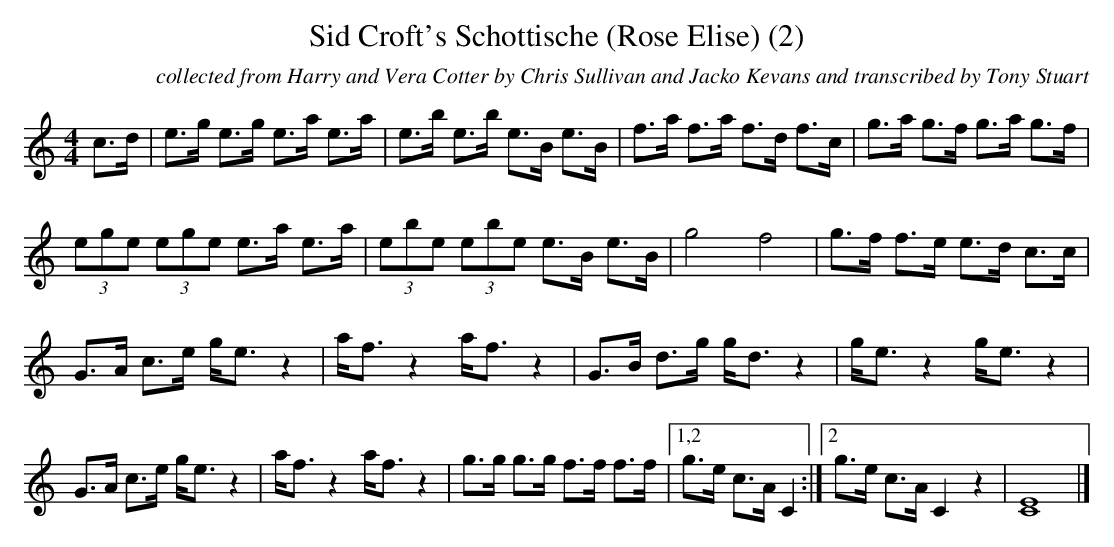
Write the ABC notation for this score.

X:1
T:Sid Croft's Schottische (Rose Elise) (2)
C:collected from Harry and Vera Cotter by Chris Sullivan and Jacko Kevans and transcribed by Tony Stuart
M:4/4
L:1/8
K:C
c>d|e>g e>g e>a e>a|e>b e>b e>B e>B|f>a f>a f>d f>c|g>a g>f g>a g>f|
(3ege (3ege e>a e>a|(3ebe (3ebe e>B e>B|g4f4|g>f f>e e>d c>c|
G>A c>e g<ez2|a<fz2a<fz2|G>B d>g g<dz2|g<ez2g<ez2|
G>A c>e g<ez2|a<fz2a<fz2|g>g g>g f>f f>f|1,2g>e c>A C2:|2g>e c>A C2z2|[C8E8]|]
